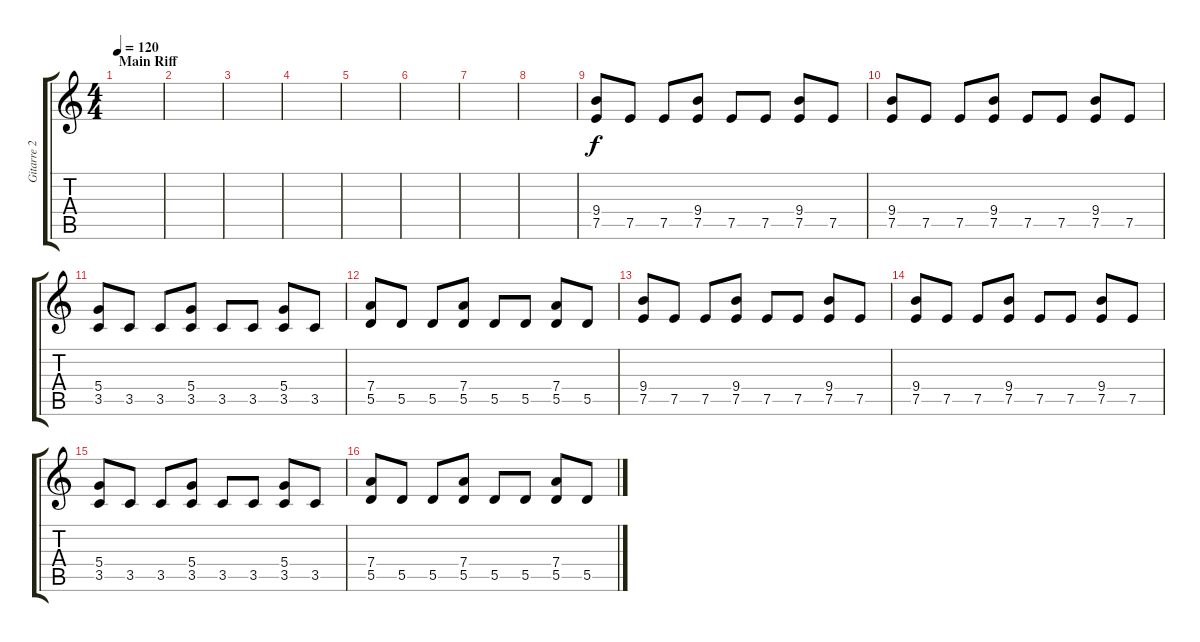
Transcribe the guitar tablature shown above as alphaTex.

\track ("Gitarre 2" "Gitarre 2") {instrument distortionguitar}
\staff {score tabs}
\tuning (E4 B3 G3 D3 A2 E2) {hide}
\ts (4 4)
\section ("" "Main Riff")
\tempo 120
\clef g2
\ks c
|
|
|
|
|
|
|
|
(9.4 7.5).8 7.5.8 7.5.8 (9.4 7.5).8 7.5.8 7.5.8 (9.4 7.5).8 7.5.8 |
(9.4 7.5).8 7.5.8 7.5.8 (9.4 7.5).8 7.5.8 7.5.8 (9.4 7.5).8 7.5.8 |
(5.4 3.5).8 3.5.8 3.5.8 (5.4 3.5).8 3.5.8 3.5.8 (5.4 3.5).8 3.5.8 |
(7.4 5.5).8 5.5.8 5.5.8 (7.4 5.5).8 5.5.8 5.5.8 (7.4 5.5).8 5.5.8 |
(9.4 7.5).8 7.5.8 7.5.8 (9.4 7.5).8 7.5.8 7.5.8 (9.4 7.5).8 7.5.8 |
(9.4 7.5).8 7.5.8 7.5.8 (9.4 7.5).8 7.5.8 7.5.8 (9.4 7.5).8 7.5.8 |
(5.4 3.5).8 3.5.8 3.5.8 (5.4 3.5).8 3.5.8 3.5.8 (5.4 3.5).8 3.5.8 |
(7.4 5.5).8 5.5.8 5.5.8 (7.4 5.5).8 5.5.8 5.5.8 (7.4 5.5).8 5.5.8
